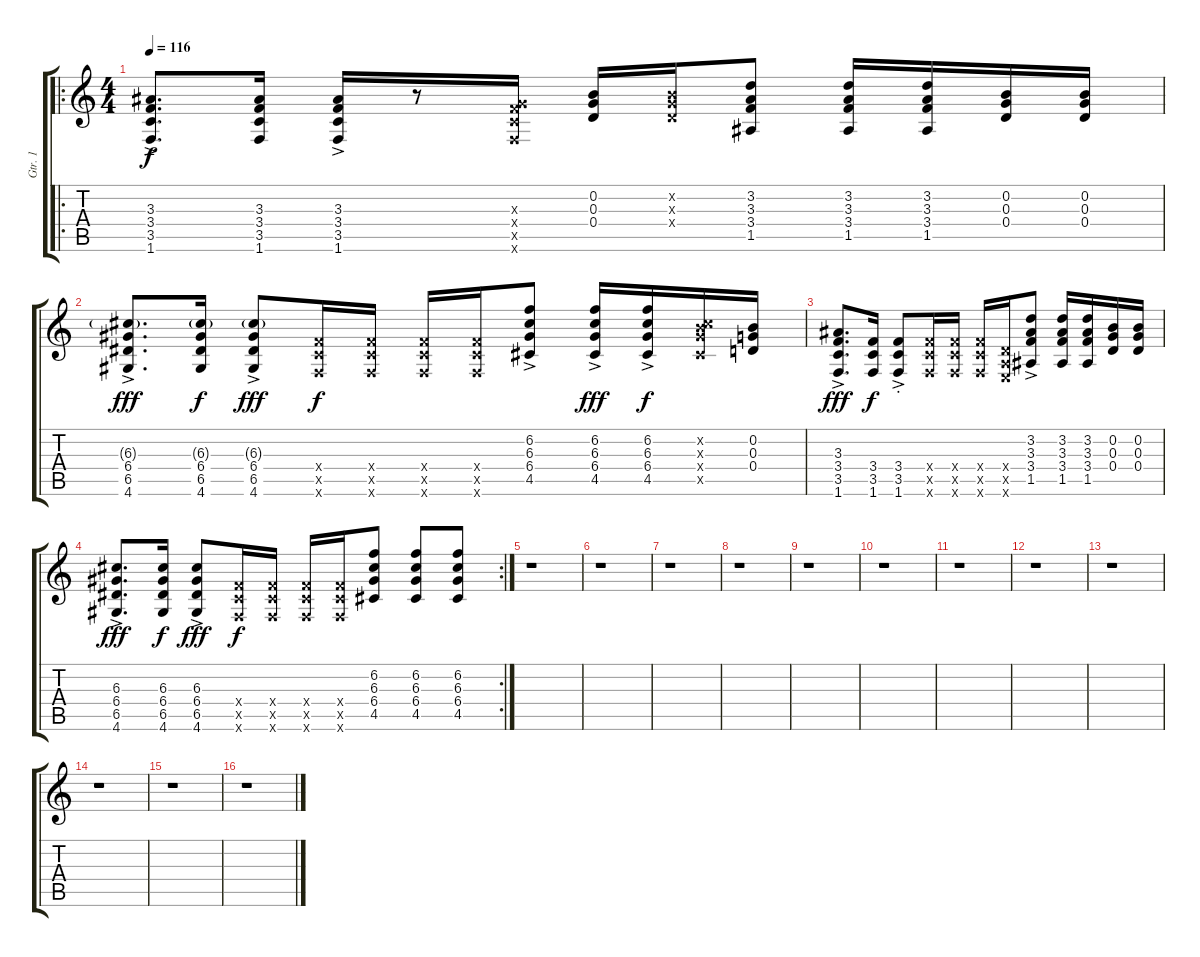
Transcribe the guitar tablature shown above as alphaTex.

\track ("Gtr. 1" "Gtr. 1") {instrument electricguitarclean}
\staff {score tabs}
\tuning (E4 B3 G3 D3 A2 E2) {hide}
\ro
\ts (4 4)
\tempo 116
\clef g2
\ks c
(3.3 3.4{ac} 3.5 1.6).8{d dy f} (3.3 3.4 3.5 1.6).16 (3.3 3.4{ac} 3.5 1.6).16 r.8 (0.3{x} 3.4{x} 3.5{x} 1.6{x}).16 (0.2 0.3 0.4).16 (0.2{x} 0.3{x} 0.4{x}).16 (3.2 3.3 3.4 1.5).8 (3.2 3.3 3.4 1.5).16 (3.2 3.3 3.4 1.5).16 (0.2 0.3 0.4).16 (0.2 0.3 0.4).16 |
(6.3{g} 6.4 6.5 4.6{ac}).8{d dy fff} (6.3{g} 6.4 6.5 4.6).16{dy f} (6.3{g} 6.4 6.5 4.6{ac}).8{dy fff} (3.4{x} 3.5{x} 1.6{x}).16{dy f} (3.4{x} 3.5{x} 1.6{x}).16 (3.4{x} 3.5{x} 1.6{x}).16 (3.4{x} 3.5{x} 1.6{x}).16 (6.2 6.3{ac} 6.4 4.5).8 (6.2 6.3 6.4 4.5{ac}).16{dy fff} (6.2 6.3 6.4{ac} 4.5).16{dy f} (0.2{x} 6.3{x} 6.4{x} 4.5{x}).16 (0.2 0.3 0.4).16 |
(3.3 3.4 3.5 1.6{ac}).8{d dy fff} (3.4 3.5 1.6).16{dy f} (3.4{ac} 3.5 1.6{st}).8 (3.4{x} 3.5{x} 1.6{x}).16 (3.4{x} 3.5{x} 1.6{x}).16 (3.4{x} 3.5{x} 1.6{x}).16 (0.4{x} 0.5{x} 0.6{x}).16 (3.2 3.3{ac} 3.4 1.5).8 (3.2 3.3 3.4 1.5).16 (3.2 3.3 3.4 1.5).16 (0.2 0.3 0.4).16 (0.2 0.3 0.4).16 |
\rc 2
(6.3 6.4 6.5 4.6{ac}).8{d dy fff} (6.3 6.4 6.5 4.6).16{dy f} (6.3 6.4 6.5 4.6{ac}).8{dy fff} (3.4{x} 3.5{x} 1.6{x}).16{dy f} (3.4{x} 3.5{x} 1.6{x}).16 (3.4{x} 3.5{x} 1.6{x}).16 (3.4{x} 3.5{x} 1.6{x}).16 (6.2 6.3 6.4 4.5).8 (6.2 6.3 6.4 4.5).8 (6.2 6.3 6.4 4.5).8 |
r.1 |
r.1 |
r.1 |
r.1 |
r.1 |
r.1 |
r.1 |
r.1 |
r.1 |
r.1 |
r.1 |
r.1
